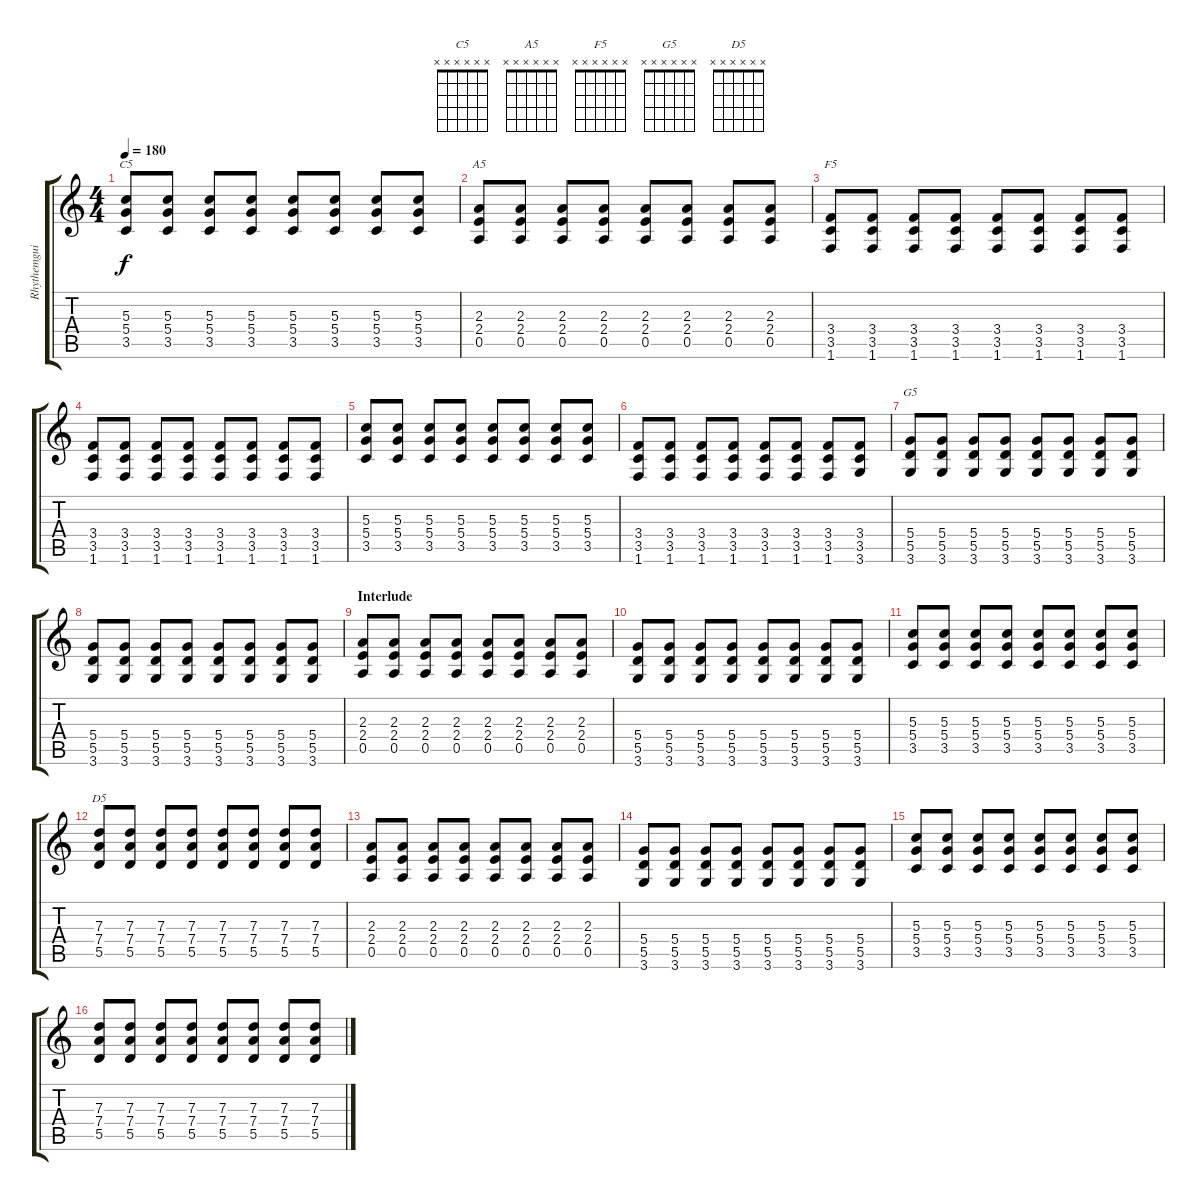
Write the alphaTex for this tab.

\track ("Rhythemguitar" "Rhythemgui") {instrument distortionguitar}
\staff {score tabs}
\tuning (E4 B3 G3 D3 A2 E2) {hide}
\chord ("C5" x x x x x x) {firstfret 0}
\chord ("A5" x x x x x x) {firstfret 0}
\chord ("F5" x x x x x x) {firstfret 0}
\chord ("G5" x x x x x x) {firstfret 0}
\chord ("D5" x x x x x x) {firstfret 0}
\ts (4 4)
\tempo 180
\clef g2
\ks c
(5.3 5.4 3.5).8{ch "C5" dy f} (5.3 5.4 3.5).8 (5.3 5.4 3.5).8 (5.3 5.4 3.5).8 (5.3 5.4 3.5).8 (5.3 5.4 3.5).8 (5.3 5.4 3.5).8 (5.3 5.4 3.5).8 |
(2.3 2.4 0.5).8{ch "A5"} (2.3 2.4 0.5).8 (2.3 2.4 0.5).8 (2.3 2.4 0.5).8 (2.3 2.4 0.5).8 (2.3 2.4 0.5).8 (2.3 2.4 0.5).8 (2.3 2.4 0.5).8 |
(3.4 3.5 1.6).8{ch "F5"} (3.4 3.5 1.6).8 (3.4 3.5 1.6).8 (3.4 3.5 1.6).8 (3.4 3.5 1.6).8 (3.4 3.5 1.6).8 (3.4 3.5 1.6).8 (3.4 3.5 1.6).8 |
(3.4 3.5 1.6).8 (3.4 3.5 1.6).8 (3.4 3.5 1.6).8 (3.4 3.5 1.6).8 (3.4 3.5 1.6).8 (3.4 3.5 1.6).8 (3.4 3.5 1.6).8 (3.4 3.5 1.6).8 |
(5.3 5.4 3.5).8 (5.3 5.4 3.5).8 (5.3 5.4 3.5).8 (5.3 5.4 3.5).8 (5.3 5.4 3.5).8 (5.3 5.4 3.5).8 (5.3 5.4 3.5).8 (5.3 5.4 3.5).8 |
(3.4 3.5 1.6).8 (3.4 3.5 1.6).8 (3.4 3.5 1.6).8 (3.4 3.5 1.6).8 (3.4 3.5 1.6).8 (3.4 3.5 1.6).8 (3.4 3.5 1.6).8 (3.4 3.5 3.6).8 |
(5.4 5.5 3.6).8{ch "G5"} (5.4 5.5 3.6).8 (5.4 5.5 3.6).8 (5.4 5.5 3.6).8 (5.4 5.5 3.6).8 (5.4 5.5 3.6).8 (5.4 5.5 3.6).8 (5.4 5.5 3.6).8 |
(5.4 5.5 3.6).8 (5.4 5.5 3.6).8 (5.4 5.5 3.6).8 (5.4 5.5 3.6).8 (5.4 5.5 3.6).8 (5.4 5.5 3.6).8 (5.4 5.5 3.6).8 (5.4 5.5 3.6).8 |
\section ("" "Interlude")
(2.3 2.4 0.5).8 (2.3 2.4 0.5).8 (2.3 2.4 0.5).8 (2.3 2.4 0.5).8 (2.3 2.4 0.5).8 (2.3 2.4 0.5).8 (2.3 2.4 0.5).8 (2.3 2.4 0.5).8 |
(5.4 5.5 3.6).8 (5.4 5.5 3.6).8 (5.4 5.5 3.6).8 (5.4 5.5 3.6).8 (5.4 5.5 3.6).8 (5.4 5.5 3.6).8 (5.4 5.5 3.6).8 (5.4 5.5 3.6).8 |
(5.3 5.4 3.5).8 (5.3 5.4 3.5).8 (5.3 5.4 3.5).8 (5.3 5.4 3.5).8 (5.3 5.4 3.5).8 (5.3 5.4 3.5).8 (5.3 5.4 3.5).8 (5.3 5.4 3.5).8 |
(7.3 7.4 5.5).8{ch "D5"} (7.3 7.4 5.5).8 (7.3 7.4 5.5).8 (7.3 7.4 5.5).8 (7.3 7.4 5.5).8 (7.3 7.4 5.5).8 (7.3 7.4 5.5).8 (7.3 7.4 5.5).8 |
(2.3 2.4 0.5).8 (2.3 2.4 0.5).8 (2.3 2.4 0.5).8 (2.3 2.4 0.5).8 (2.3 2.4 0.5).8 (2.3 2.4 0.5).8 (2.3 2.4 0.5).8 (2.3 2.4 0.5).8 |
(5.4 5.5 3.6).8 (5.4 5.5 3.6).8 (5.4 5.5 3.6).8 (5.4 5.5 3.6).8 (5.4 5.5 3.6).8 (5.4 5.5 3.6).8 (5.4 5.5 3.6).8 (5.4 5.5 3.6).8 |
(5.3 5.4 3.5).8 (5.3 5.4 3.5).8 (5.3 5.4 3.5).8 (5.3 5.4 3.5).8 (5.3 5.4 3.5).8 (5.3 5.4 3.5).8 (5.3 5.4 3.5).8 (5.3 5.4 3.5).8 |
(7.3 7.4 5.5).8 (7.3 7.4 5.5).8 (7.3 7.4 5.5).8 (7.3 7.4 5.5).8 (7.3 7.4 5.5).8 (7.3 7.4 5.5).8 (7.3 7.4 5.5).8 (7.3 7.4 5.5).8
